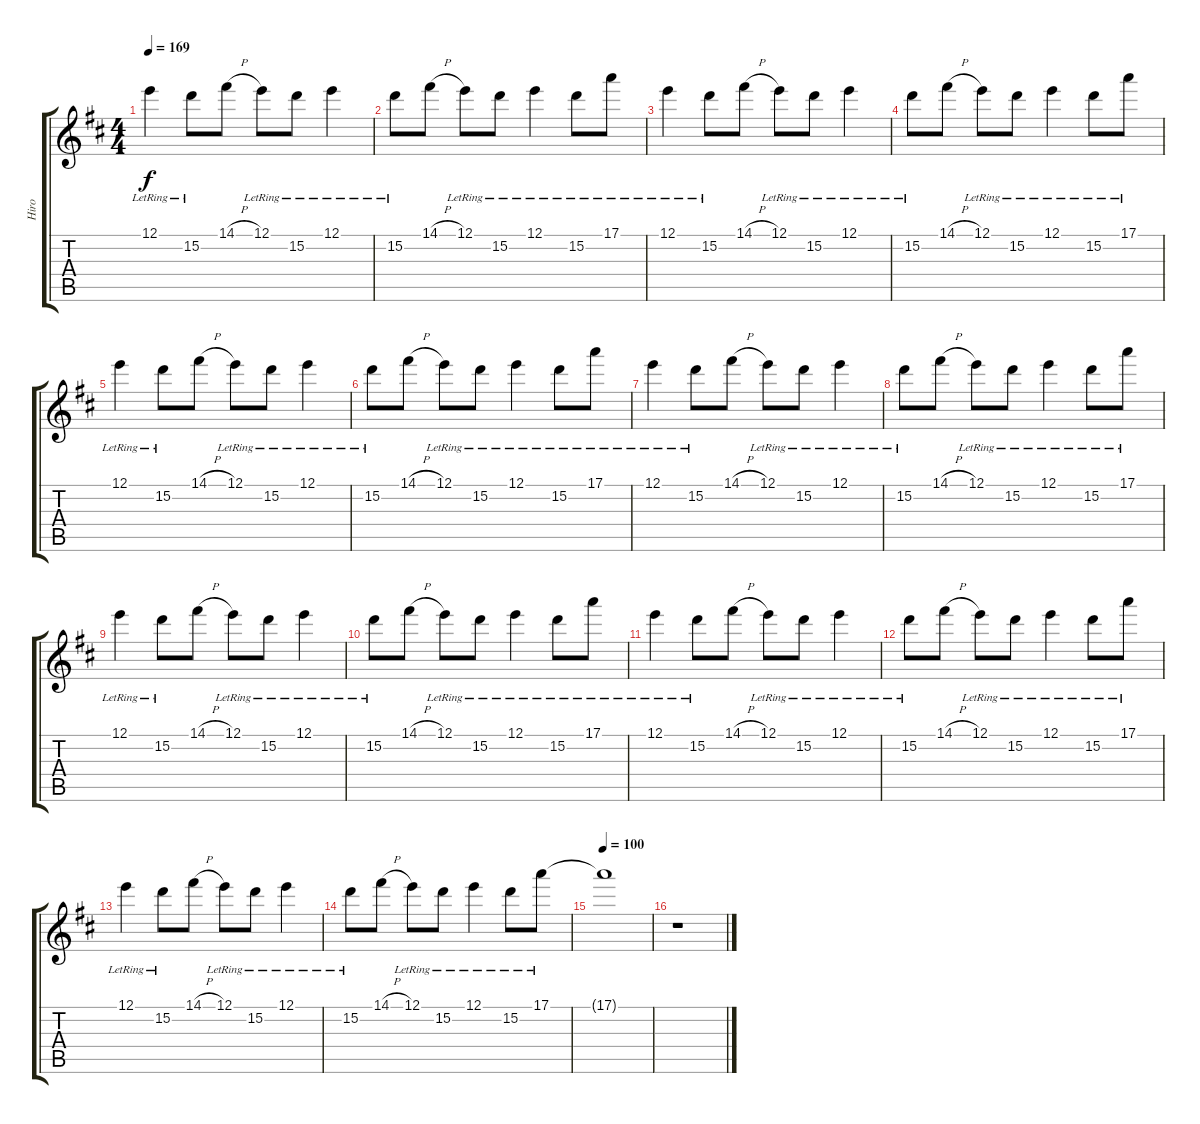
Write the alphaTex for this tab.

\track ("Hiro" "Hiro") {instrument electricguitarclean}
\staff {score tabs}
\tuning (E4 B3 G3 D3 A2 E2) {hide}
\ts (4 4)
\tempo 169
\clef g2
\ks d
12.1{lr}.4{dy f} 15.2{lr}.8 14.1{h}.8 12.1{lr}.8 15.2{lr}.8 12.1{lr}.4 |
15.2{lr}.8 14.1{h}.8 12.1{lr}.8 15.2{lr}.8 12.1{lr}.4 15.2{lr}.8 17.1{lr}.8 |
12.1{lr}.4 15.2{lr}.8 14.1{h}.8 12.1{lr}.8 15.2{lr}.8 12.1{lr}.4 |
15.2{lr}.8 14.1{h}.8 12.1{lr}.8 15.2{lr}.8 12.1{lr}.4 15.2{lr}.8 17.1{lr}.8 |
12.1{lr}.4 15.2{lr}.8 14.1{h}.8 12.1{lr}.8 15.2{lr}.8 12.1{lr}.4 |
15.2{lr}.8 14.1{h}.8 12.1{lr}.8 15.2{lr}.8 12.1{lr}.4 15.2{lr}.8 17.1{lr}.8 |
12.1{lr}.4 15.2{lr}.8 14.1{h}.8 12.1{lr}.8 15.2{lr}.8 12.1{lr}.4 |
15.2{lr}.8 14.1{h}.8 12.1{lr}.8 15.2{lr}.8 12.1{lr}.4 15.2{lr}.8 17.1{lr}.8 |
12.1{lr}.4 15.2{lr}.8 14.1{h}.8 12.1{lr}.8 15.2{lr}.8 12.1{lr}.4 |
15.2{lr}.8 14.1{h}.8 12.1{lr}.8 15.2{lr}.8 12.1{lr}.4 15.2{lr}.8 17.1{lr}.8 |
12.1{lr}.4 15.2{lr}.8 14.1{h}.8 12.1{lr}.8 15.2{lr}.8 12.1{lr}.4 |
15.2{lr}.8 14.1{h}.8 12.1{lr}.8 15.2{lr}.8 12.1{lr}.4 15.2{lr}.8 17.1{lr}.8 |
12.1{lr}.4 15.2{lr}.8 14.1{h}.8 12.1{lr}.8 15.2{lr}.8 12.1{lr}.4 |
15.2{lr}.8 14.1{h}.8 12.1{lr}.8 15.2{lr}.8 12.1{lr}.4 15.2{lr}.8 17.1{lr}.8 |
\tempo 100
17.1{t}.1 |
r.1
